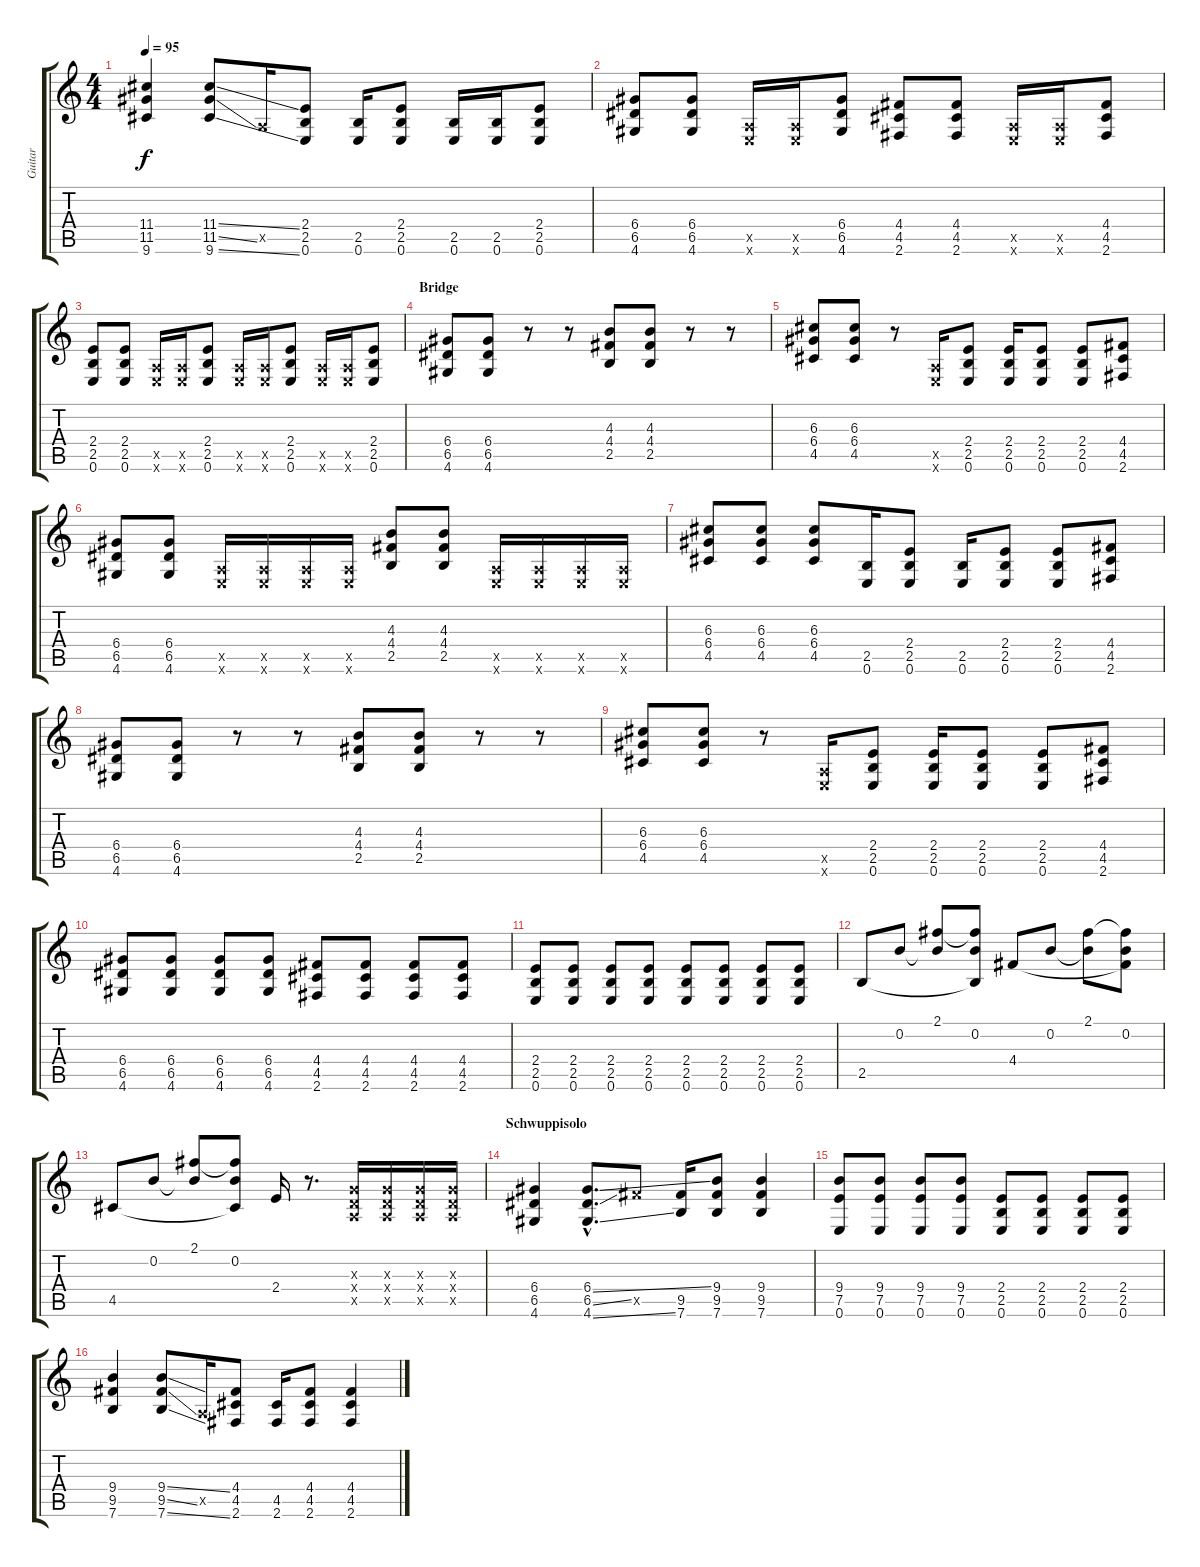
\track ("Guitar" "Guitar") {instrument acousticguitarsteel}
\staff {score tabs}
\tuning (E4 B3 G3 D3 A2 E2) {hide}
\ts (4 4)
\tempo 95
\clef g2
\ks c
(11.4 11.5 9.6).4{dy f} (11.4{ss} 11.5{ss} 9.6{ss}).8 0.5{x}.16 (2.4 2.5 0.6).8 (2.5 0.6).16 (2.4 2.5 0.6).8 (2.5 0.6).16 (2.5 0.6).16 (2.4 2.5 0.6).8 |
(6.4 6.5 4.6).8 (6.4 6.5 4.6).8 (0.5{x} 0.6{x}).16 (0.5{x} 0.6{x}).16 (6.4 6.5 4.6).8 (4.4 4.5 2.6).8 (4.4 4.5 2.6).8 (0.5{x} 0.6{x}).16 (0.5{x} 0.6{x}).16 (4.4 4.5 2.6).8 |
(2.4 2.5 0.6).8 (2.4 2.5 0.6).8 (0.5{x} 0.6{x}).16 (0.5{x} 0.6{x}).16 (2.4 2.5 0.6).8 (0.5{x} 0.6{x}).16 (0.5{x} 0.6{x}).16 (2.4 2.5 0.6).8 (0.5{x} 0.6{x}).16 (0.5{x} 0.6{x}).16 (2.4 2.5 0.6).8 |
\section ("" "Bridge")
(6.4 6.5 4.6).8 (6.4 6.5 4.6).8 r.8 r.8 (4.3 4.4 2.5).8 (4.3 4.4 2.5).8 r.8 r.8 |
(6.3 6.4 4.5).8 (6.3 6.4 4.5).8 r.8 (0.5{x} 0.6{x}).16 (2.4 2.5 0.6).8 (2.4 2.5 0.6).16 (2.4 2.5 0.6).8 (2.4 2.5 0.6).8 (4.4 4.5 2.6).8 |
(6.4 6.5 4.6).8 (6.4 6.5 4.6).8 (0.5{x} 0.6{x}).16 (0.5{x} 0.6{x}).16 (0.5{x} 0.6{x}).16 (0.5{x} 0.6{x}).16 (4.3 4.4 2.5).8 (4.3 4.4 2.5).8 (0.5{x} 0.6{x}).16 (0.5{x} 0.6{x}).16 (0.5{x} 0.6{x}).16 (0.5{x} 0.6{x}).16 |
(6.3 6.4 4.5).8 (6.3 6.4 4.5).8 (6.3 6.4 4.5).8 (2.5 0.6).16 (2.4 2.5 0.6).8 (2.5 0.6).16 (2.4 2.5 0.6).8 (2.4 2.5 0.6).8 (4.4 4.5 2.6).8 |
(6.4 6.5 4.6).8 (6.4 6.5 4.6).8 r.8 r.8 (4.3 4.4 2.5).8 (4.3 4.4 2.5).8 r.8 r.8 |
(6.3 6.4 4.5).8 (6.3 6.4 4.5).8 r.8 (0.5{x} 0.6{x}).16 (2.4 2.5 0.6).8 (2.4 2.5 0.6).16 (2.4 2.5 0.6).8 (2.4 2.5 0.6).8 (4.4 4.5 2.6).8 |
(6.4 6.5 4.6).8 (6.4 6.5 4.6).8 (6.4 6.5 4.6).8 (6.4 6.5 4.6).8 (4.4 4.5 2.6).8 (4.4 4.5 2.6).8 (4.4 4.5 2.6).8 (4.4 4.5 2.6).8 |
(2.4 2.5 0.6).8 (2.4 2.5 0.6).8 (2.4 2.5 0.6).8 (2.4 2.5 0.6).8 (2.4 2.5 0.6).8 (2.4 2.5 0.6).8 (2.4 2.5 0.6).8 (2.4 2.5 0.6).8 |
2.5.8 0.2.8 (2.1 0.2{t}).8 (2.1{t} 0.2 2.5{t}).8 4.4.8 0.2.8 (2.1 0.2{t}).8 (2.1{t} 0.2 4.4{t}).8 |
4.5.8 0.2.8 (2.1 0.2{t}).8 (2.1{t} 0.2 4.5{t}).8 2.4.16 r.8{d} (0.3{x} 0.4{x} 0.5{x}).16 (0.3{x} 0.4{x} 0.5{x}).16 (0.3{x} 0.4{x} 0.5{x}).16 (0.3{x} 0.4{x} 0.5{x}).16 |
\section ("" "Schwuppisolo")
(6.4 6.5 4.6).4 (6.4{ss hac} 6.5{ss hac} 4.6{ss hac}).8{d} 9.5{x}.8 (9.5 7.6).16 (9.4 9.5 7.6).8 (9.4 9.5 7.6).4 |
(9.4 7.5 0.6).8 (9.4 7.5 0.6).8 (9.4 7.5 0.6).8 (9.4 7.5 0.6).8 (2.4 2.5 0.6).8 (2.4 2.5 0.6).8 (2.4 2.5 0.6).8 (2.4 2.5 0.6).8 |
(9.4 9.5 7.6).4 (9.4{ss} 9.5{ss} 7.6{ss}).8 0.5{x}.16 (4.4 4.5 2.6).8 (4.5 2.6).16 (4.4 4.5 2.6).8 (4.4 4.5 2.6).4
